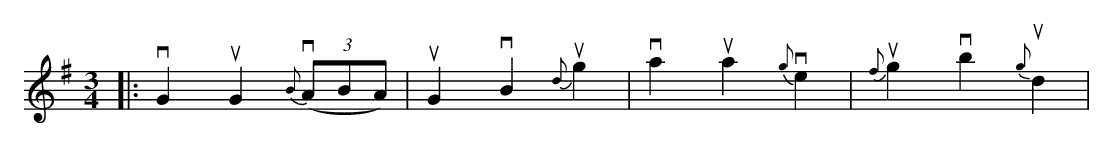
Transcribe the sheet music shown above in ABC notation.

X:1
M:3/4
L:1/8
K:G
|: vG2 uG2 v{B}(3(ABA) | uG2 vB2 u{d}g2 | va2 ua2 v{g}e2 | u{f}g2 vb2 u{g}d2 |
